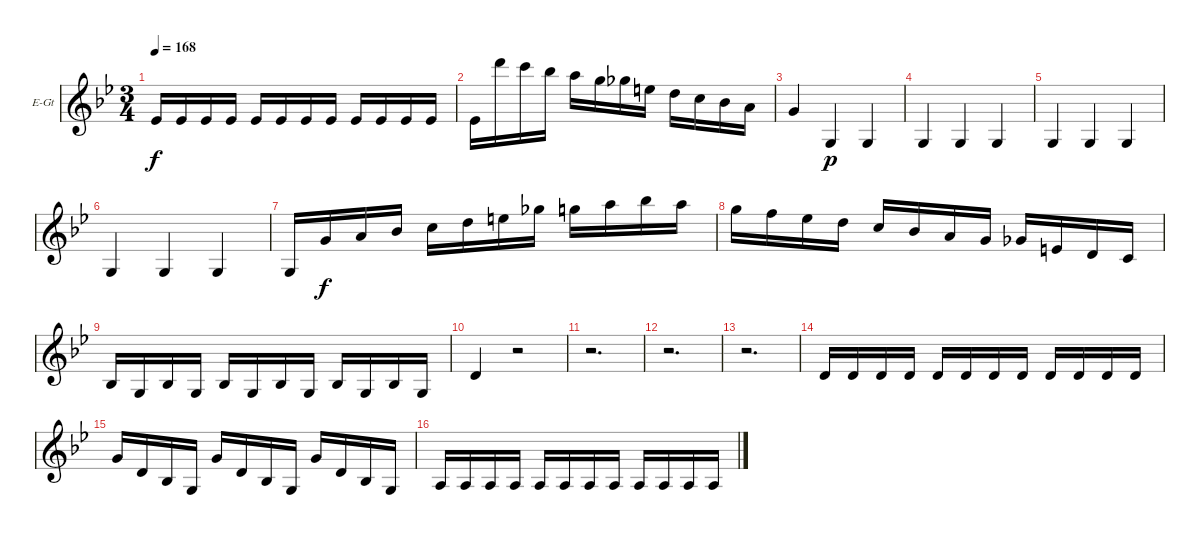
\defaultSystemsLayout 4
\bracketExtendMode groupsimilarinstruments
\firstSystemTrackNameOrientation horizontal
\otherSystemsTrackNameOrientation horizontal
\track ("Secondo" "E-Gt") {instrument distortionguitar}
\staff {score}
\tuning (E4 B3 G3 D3 A2 E2)
\ts (3 4)
\tempo 168
\clef g2
\ks gminor
1.4.16{dy f} 1.4.16 1.4.16 1.4.16 1.4.16 1.4.16 1.4.16 1.4.16 1.4.16 1.4.16 1.4.16 1.4.16 |
1.4.16 10.1.16 8.1.16 6.1.16 5.1.16 3.1.16 2.1.16 5.2.16 3.2.16 1.2.16 3.3.16 2.3.16 |
0.3.4 3.6.4{dy p} 3.6.4 |
3.6.4 3.6.4 3.6.4 |
3.6.4 3.6.4 3.6.4 |
3.6.4 3.6.4 3.6.4 |
3.6.16 0.3.16{dy f} 2.3.16 3.3.16 1.2.16 3.2.16 5.2.16 7.2.16 8.2.16 10.2.16 11.2.16 10.2.16 |
8.2.16 6.2.16 4.2.16 3.2.16 1.2.16 3.3.16 2.3.16 0.3.16 4.4.16 7.5.16 0.4.16 3.5.16 |
1.5.16 3.6.16 1.5.16 3.6.16 1.5.16 3.6.16 1.5.16 3.6.16 1.5.16 3.6.16 1.5.16 3.6.16 |
0.4.4 r.2 |
r.2{d} |
r.2{d} |
r.2{d} |
0.4.16 0.4.16 0.4.16 0.4.16 0.4.16 0.4.16 0.4.16 0.4.16 0.4.16 0.4.16 0.4.16 0.4.16 |
5.4.16 5.5.16 6.6.16 3.6.16 5.4.16 5.5.16 6.6.16 3.6.16 5.4.16 5.5.16 6.6.16 3.6.16 |
0.5.16 0.5.16 0.5.16 0.5.16 0.5.16 0.5.16 0.5.16 0.5.16 0.5.16 0.5.16 0.5.16 0.5.16
